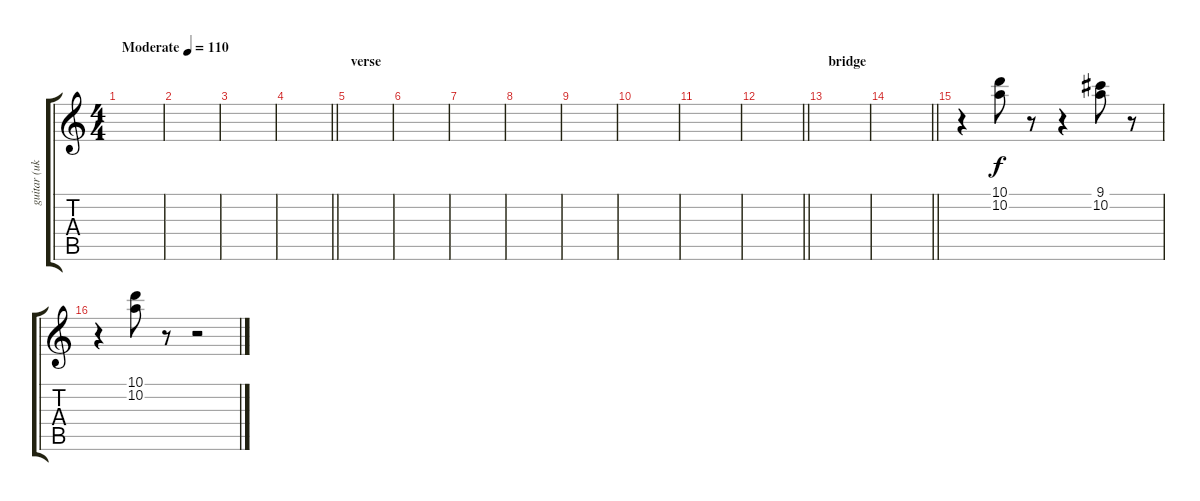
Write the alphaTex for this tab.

\track ("guitar (uki)" "guitar (uk") {instrument distortionguitar}
\staff {score tabs}
\tuning (E4 B3 G3 D3 A2 E2) {hide}
\ts (4 4)
\tempo (110 "Moderate")
\clef g2
\ks c
|
|
|
\barLineRight lightlight
|
\section ("" "verse")
|
|
|
|
|
|
|
\barLineRight lightlight
|
\section ("" "bridge")
|
\barLineRight lightlight
|
r.4 (10.1 10.2).8 r.8 r.4 (9.1 10.2).8 r.8 |
r.4 (10.1 10.2).8 r.8 r.2
